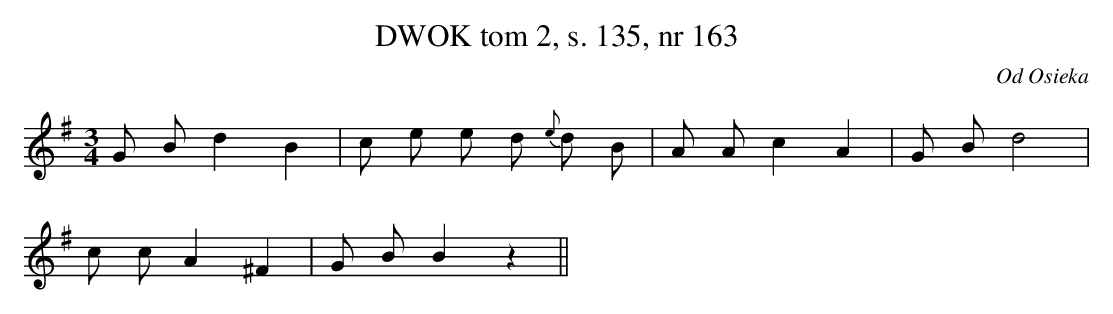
X:1
T: DWOK tom 2, s. 135, nr 163
O: Od Osieka
L: 1/16
M: 3/4
K: G
G2 B2 d4 B4 |\
c2 e2 e2 d2 {e}d2 B2 |\
A2 A2 c4 A4 |\
G2 B2 d8 |
c2 c2 A4 ^F4 |\
G2 B2 B4 z4 ||
